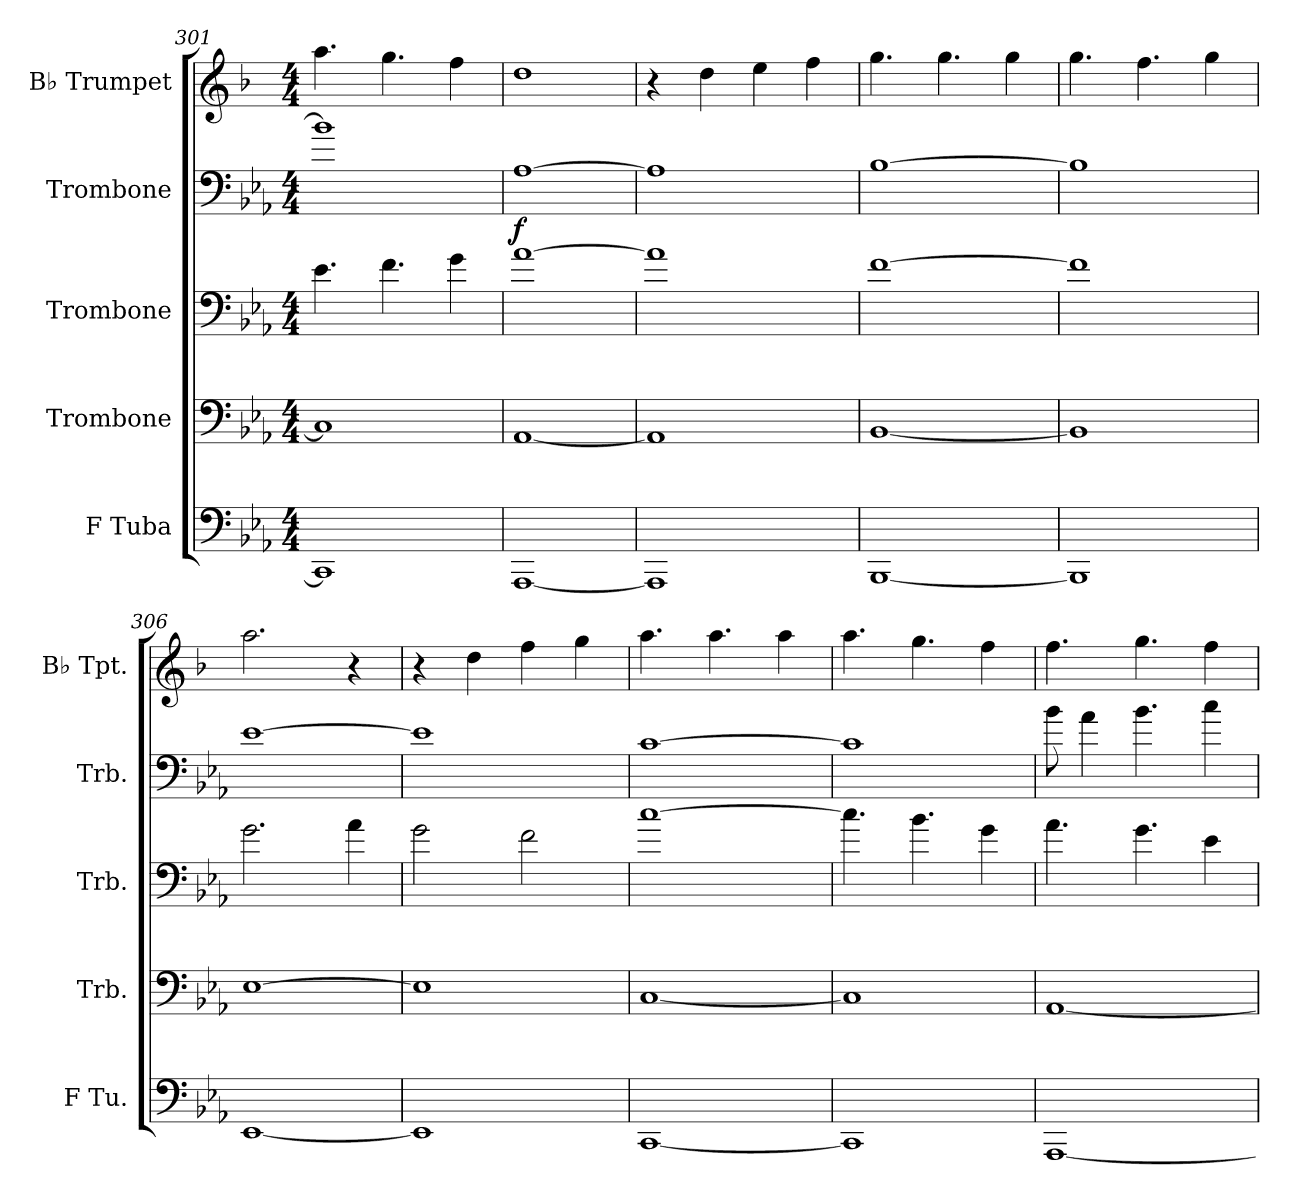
**kern	**kern	**kern	**kern	**dynam	**kern
*part5	*part4	*part3	*part2	*part2	*part1
*staff5	*staff4	*staff3	*staff2	*staff2	*staff1
*I"F Tuba	*I"Trombone	*I"Trombone	*I"Trombone	*	*I"B♭ Trumpet
*I'F Tu.	*I'Trb.	*I'Trb.	*I'Trb.	*	*I'B♭ Tpt.
*clefF4	*clefF4	*clefF4	*clefF4	*	*clefG2
*	*	*	*	*	*ITrd1c2
*k[b-e-a-]	*k[b-e-a-]	*k[b-e-a-]	*k[b-e-a-]	*	*k[b-e-a-]
*E-:	*E-:	*E-:	*E-:	*	*E-:
*M4/4	*M4/4	*M4/4	*M4/4	*	*M4/4
=301	=301	=301	=301	=301	=301
1CC]	1C]	4.e-\	1b-]	.	4.gg\
.	.	4.f\	.	.	4.ff\
.	.	4g\	.	.	4ee-\
=302	=302	=302	=302	=302	=302
!	!	!	!	!LO:DY:b	!
[1AAA-	[1AA-	[1a-	[1A-	f	1cc
=303	=303	=303	=303	=303	=303
1AAA-]	1AA-]	1a-]	1A-]	.	4r
.	.	.	.	.	4cc\
.	.	.	.	.	4dd\
.	.	.	.	.	4ee-\
=304	=304	=304	=304	=304	=304
[1BBB-	[1BB-	[1f	[1B-	.	4.ff\
.	.	.	.	.	4.ff\
.	.	.	.	.	4ff\
!!LO:PB:g=z
=305	=305	=305	=305	=305	=305
1BBB-]	1BB-]	1f]	1B-]	.	4.ff\
.	.	.	.	.	4.ee-\
.	.	.	.	.	4ff\
=306	=306	=306	=306	=306	=306
[1EE-	[1E-	2.g\	[1e-	.	2.gg\
.	.	4a-\	.	.	4r
=307	=307	=307	=307	=307	=307
1EE-]	1E-]	2g\	1e-]	.	4r
.	.	.	.	.	4cc\
.	.	2f\	.	.	4ee-\
.	.	.	.	.	4ff\
=308	=308	=308	=308	=308	=308
[1CC	[1C	[1cc	[1c	.	4.gg\
.	.	.	.	.	4.gg\
.	.	.	.	.	4gg\
=309	=309	=309	=309	=309	=309
1CC]	1C]	4.cc\]	1c]	.	4.gg\
.	.	4.b-\	.	.	4.ff\
.	.	4g\	.	.	4ee-\
=310	=310	=310	=310	=310	=310
[1AAA-	[1AA-	4.a-\	8b-\	.	4.ee-\
.	.	.	4a-\	.	.
.	.	4.g\	4.b-\	.	4.ff\
.	.	4e-\	4cc\	.	4ee-\
=	=	=	=	=	=
*-	*-	*-	*-	*-	*-
